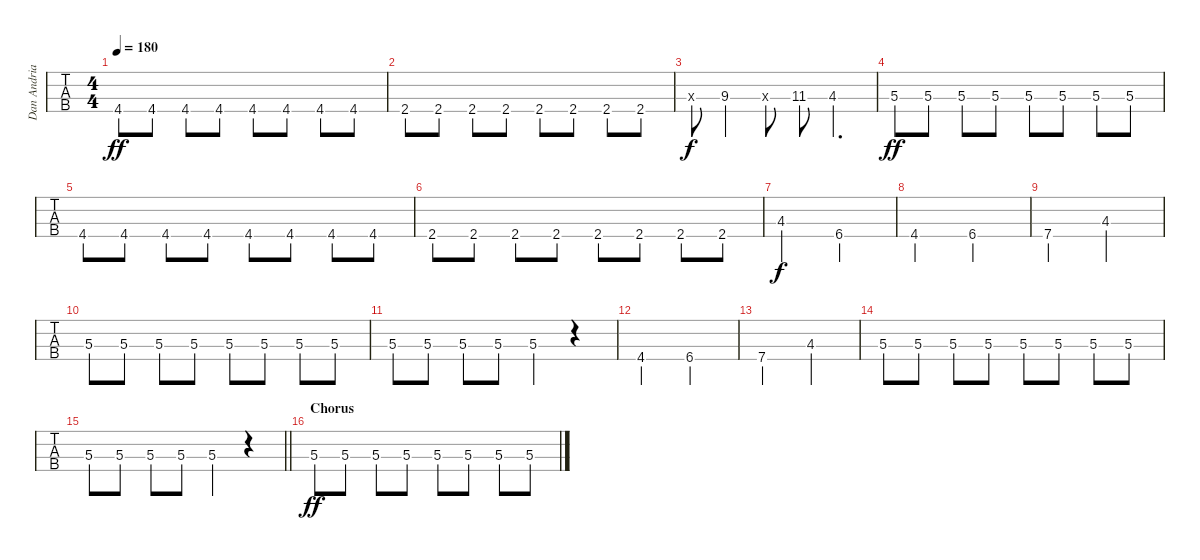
\track ("Dan Andriano - Bass" "Dan Andria") {instrument electricbassfinger}
\staff {tabs}
\tuning (G2 D2 A1 D1) {hide}
\ts (4 4)
\tempo 180
\clef f4
\ks a
4.4.8{dy ff} 4.4.8 4.4.8 4.4.8 4.4.8 4.4.8 4.4.8 4.4.8 |
2.4.8 2.4.8 2.4.8 2.4.8 2.4.8 2.4.8 2.4.8 2.4.8 |
0.3{x}.8{dy f} 9.3.4 0.3{x}.8 11.3.8 4.3.4{d} |
5.3.8{dy ff} 5.3.8 5.3.8 5.3.8 5.3.8 5.3.8 5.3.8 5.3.8 |
4.4.8 4.4.8 4.4.8 4.4.8 4.4.8 4.4.8 4.4.8 4.4.8 |
2.4.8 2.4.8 2.4.8 2.4.8 2.4.8 2.4.8 2.4.8 2.4.8 |
4.3.2{dy f} 6.4.2 |
4.4.2 6.4.2 |
7.4.2 4.3.2 |
5.3.8 5.3.8 5.3.8 5.3.8 5.3.8 5.3.8 5.3.8 5.3.8 |
5.3.8 5.3.8 5.3.8 5.3.8 5.3.4 r.4 |
4.4.2 6.4.2 |
7.4.2 4.3.2 |
5.3.8 5.3.8 5.3.8 5.3.8 5.3.8 5.3.8 5.3.8 5.3.8 |
\barLineRight lightlight
5.3.8 5.3.8 5.3.8 5.3.8 5.3.4 r.4 |
\section ("" "Chorus")
5.3.8{dy ff} 5.3.8 5.3.8 5.3.8 5.3.8 5.3.8 5.3.8 5.3.8
